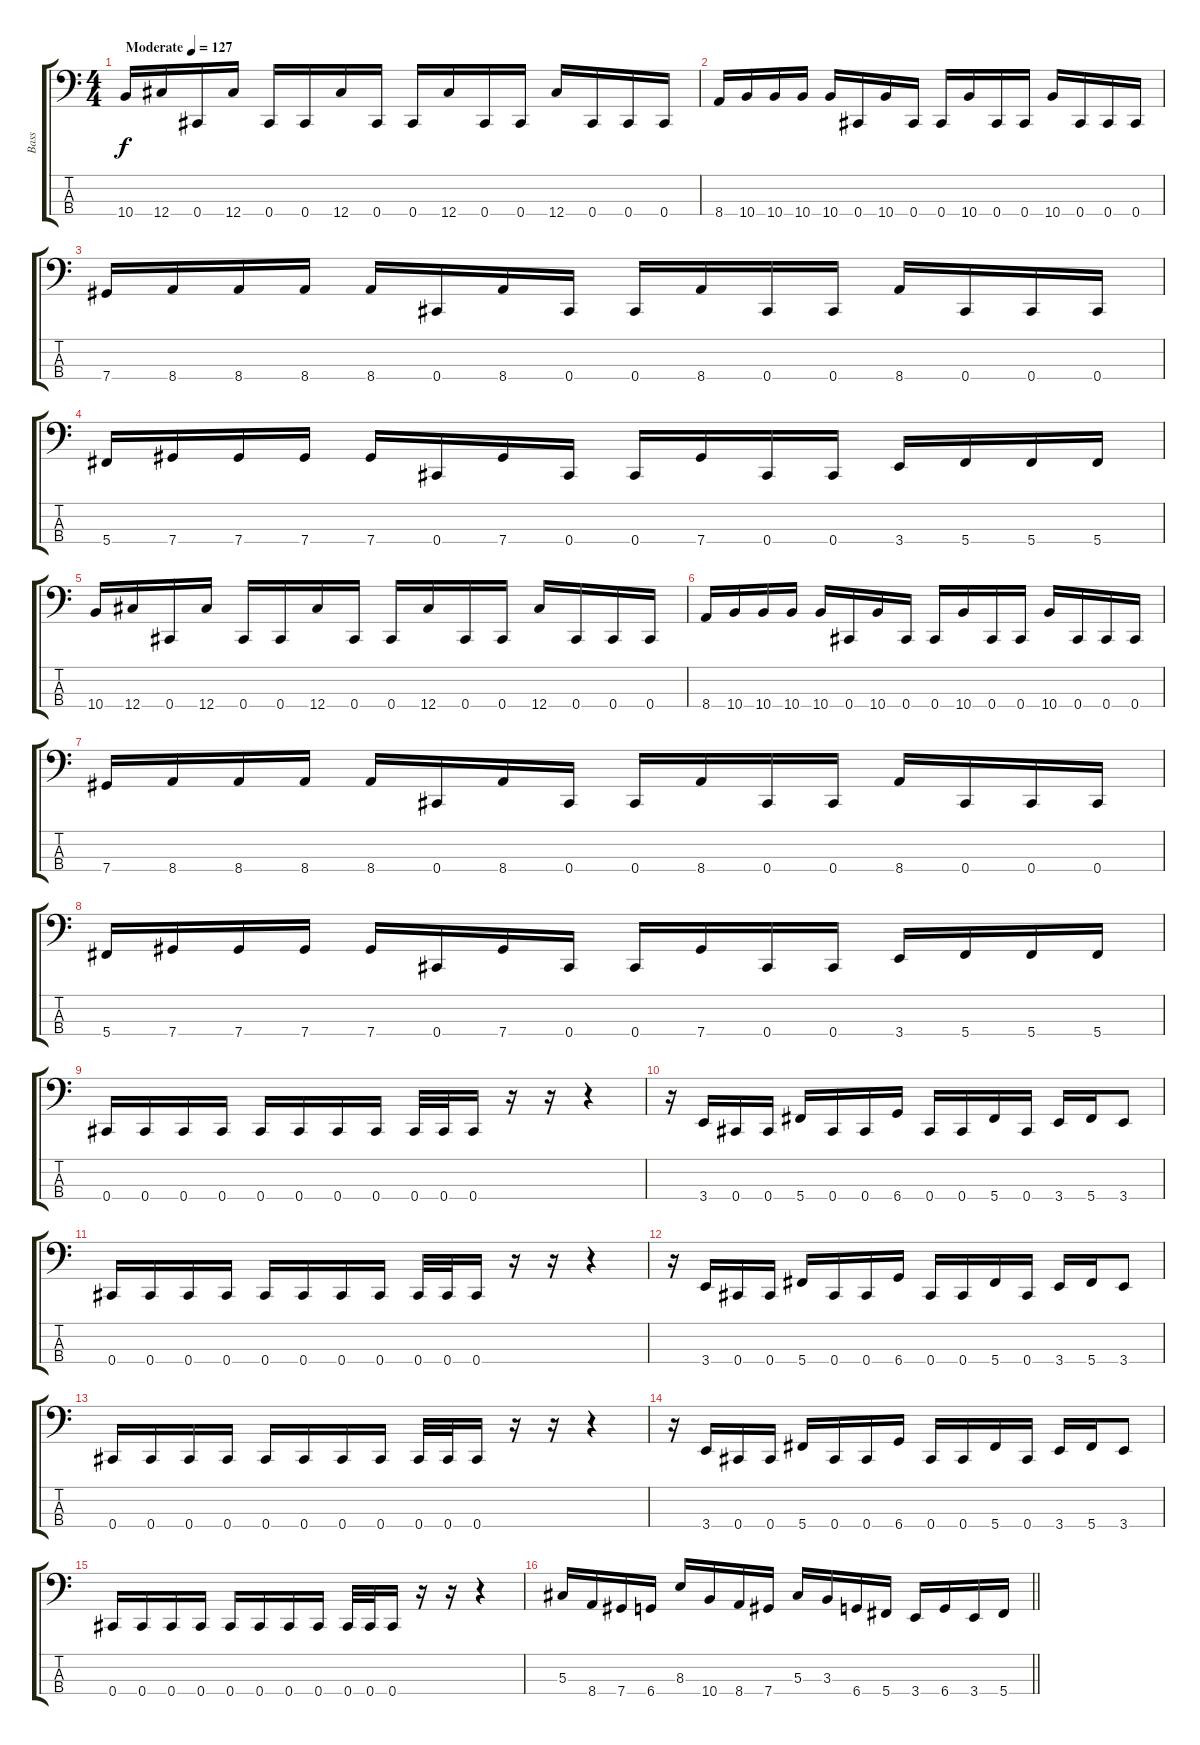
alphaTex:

\track ("Bass" "Bass") {instrument acousticguitarsteel}
\staff {score tabs}
\tuning (Gb2 Db2 Ab1 Db1) {hide}
\ts (4 4)
\tempo (127 "Moderate")
\clef f4
\ks c
10.4.16{dy f instrument acousticguitarsteel} 12.4.16 0.4.16 12.4.16 0.4.16 0.4.16 12.4.16 0.4.16 0.4.16 12.4.16 0.4.16 0.4.16 12.4.16 0.4.16 0.4.16 0.4.16 |
8.4.16 10.4.16 10.4.16 10.4.16 10.4.16 0.4.16 10.4.16 0.4.16 0.4.16 10.4.16 0.4.16 0.4.16 10.4.16 0.4.16 0.4.16 0.4.16 |
7.4.16 8.4.16 8.4.16 8.4.16 8.4.16 0.4.16 8.4.16 0.4.16 0.4.16 8.4.16 0.4.16 0.4.16 8.4.16 0.4.16 0.4.16 0.4.16 |
5.4.16 7.4.16 7.4.16 7.4.16 7.4.16 0.4.16 7.4.16 0.4.16 0.4.16 7.4.16 0.4.16 0.4.16 3.4.16 5.4.16 5.4.16 5.4.16 |
10.4.16 12.4.16 0.4.16 12.4.16 0.4.16 0.4.16 12.4.16 0.4.16 0.4.16 12.4.16 0.4.16 0.4.16 12.4.16 0.4.16 0.4.16 0.4.16 |
8.4.16 10.4.16 10.4.16 10.4.16 10.4.16 0.4.16 10.4.16 0.4.16 0.4.16 10.4.16 0.4.16 0.4.16 10.4.16 0.4.16 0.4.16 0.4.16 |
7.4.16 8.4.16 8.4.16 8.4.16 8.4.16 0.4.16 8.4.16 0.4.16 0.4.16 8.4.16 0.4.16 0.4.16 8.4.16 0.4.16 0.4.16 0.4.16 |
5.4.16 7.4.16 7.4.16 7.4.16 7.4.16 0.4.16 7.4.16 0.4.16 0.4.16 7.4.16 0.4.16 0.4.16 3.4.16 5.4.16 5.4.16 5.4.16 |
0.4.16 0.4.16 0.4.16 0.4.16 0.4.16 0.4.16 0.4.16 0.4.16 0.4.32 0.4.32 0.4.16 r.16 r.16 r.4 |
r.16 3.4.16 0.4.16 0.4.16 5.4.16 0.4.16 0.4.16 6.4.16 0.4.16 0.4.16 5.4.16 0.4.16 3.4.16 5.4.16 3.4.8 |
0.4.16 0.4.16 0.4.16 0.4.16 0.4.16 0.4.16 0.4.16 0.4.16 0.4.32 0.4.32 0.4.16 r.16 r.16 r.4 |
r.16 3.4.16 0.4.16 0.4.16 5.4.16 0.4.16 0.4.16 6.4.16 0.4.16 0.4.16 5.4.16 0.4.16 3.4.16 5.4.16 3.4.8 |
0.4.16 0.4.16 0.4.16 0.4.16 0.4.16 0.4.16 0.4.16 0.4.16 0.4.32 0.4.32 0.4.16 r.16 r.16 r.4 |
r.16 3.4.16 0.4.16 0.4.16 5.4.16 0.4.16 0.4.16 6.4.16 0.4.16 0.4.16 5.4.16 0.4.16 3.4.16 5.4.16 3.4.8 |
0.4.16 0.4.16 0.4.16 0.4.16 0.4.16 0.4.16 0.4.16 0.4.16 0.4.32 0.4.32 0.4.16 r.16 r.16 r.4 |
\barLineRight lightlight
5.3.16 8.4.16 7.4.16 6.4.16 8.3.16 10.4.16 8.4.16 7.4.16 5.3.16 3.3.16 6.4.16 5.4.16 3.4.16 6.4.16 3.4.16 5.4.16
